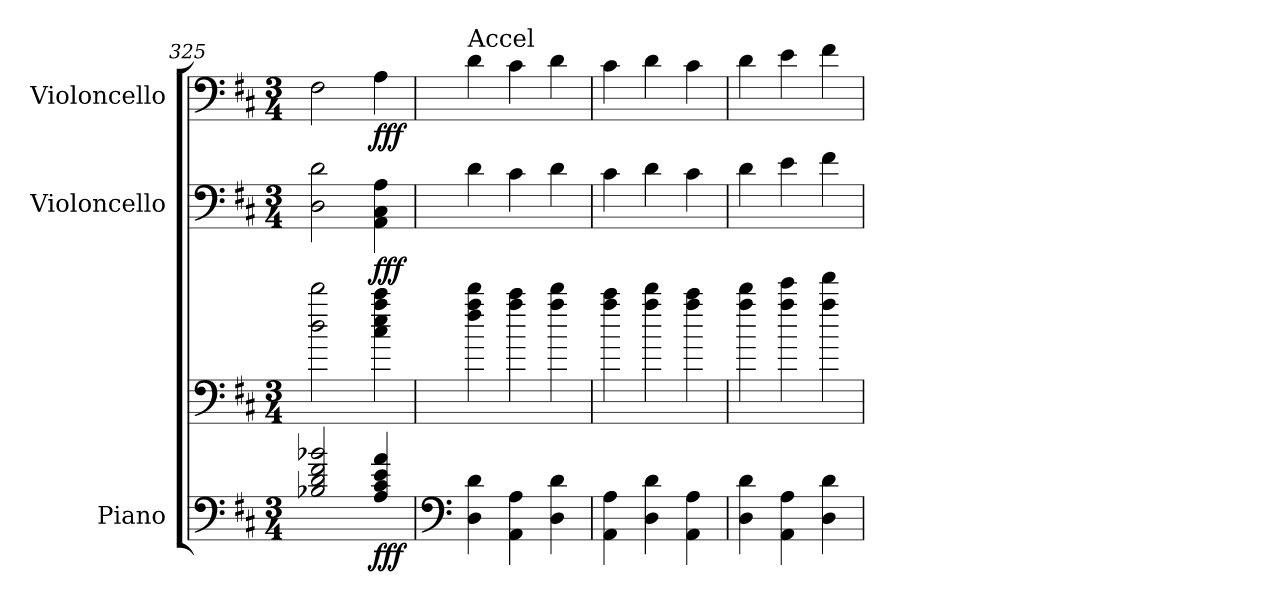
**kern	**kern	**dynam	**kern	**dynam	**kern	**dynam
*part3	*part3	*part3	*part2	*part2	*part1	*part1
*staff4	*staff3	*staff3/4	*staff2	*staff2	*staff1	*staff1
*I"Piano	*	*	*I"Violoncello	*	*I"Violoncello	*
*I'Pno.	*	*	*I'Vc.	*	*I'Vc.	*
*clefF4	*clefF4	*	*clefF4	*	*clefF4	*
*k[f#c#]	*k[f#c#]	*	*k[f#c#]	*	*k[f#c#]	*
*M3/4	*M3/4	*	*M3/4	*	*M3/4	*
=325	=325	=325	=325	=325	=325	=325
2B-X/ 2d/ 2f#/ 2b-X/	2dd\ 2ddd\	.	2D\ 2d\	.	2F#\	.
!	!	!LO:DY:b=2	!	!LO:DY:b	!	!LO:DY:b
4A/ 4c#/ 4e/ 4a/	4cc#\ 4ee\ 4aa\ 4ccc#\	fff	4AA\ 4C#\ 4A\	fff	4A\	fff
=326	=326	=326	=326	=326	=326	=326
*clefF4	*	*	*	*	*	*
*	*	*	*	*	*MM290	*
!	!	!	!	!	!LO:TX:a:t=Accel	!
4D\ 4d\	4ff#\ 4aa\ 4ddd\	.	4d\	.	4d\	.
4AA\ 4A\	4aa\ 4ccc#\	.	4c#\	.	4c#\	.
4D\ 4d\	4aa\ 4ddd\	.	4d\	.	4d\	.
=327	=327	=327	=327	=327	=327	=327
*	*	*	*	*	*MM295	*
4AA\ 4A\	4aa\ 4ccc#\	.	4c#\	.	4c#\	.
4D\ 4d\	4aa\ 4ddd\	.	4d\	.	4d\	.
4AA\ 4A\	4aa\ 4ccc#\	.	4c#\	.	4c#\	.
=328	=328	=328	=328	=328	=328	=328
*	*	*	*	*	*MM300	*
4D\ 4d\	4aa\ 4ddd\	.	4d\	.	4d\	.
4AA\ 4A\	4aa\ 4eee\	.	4e\	.	4e\	.
4D\ 4d\	4aa\ 4fff#\	.	4f#\	.	4f#\	.
=	=	=	=	=	=	=
*-	*-	*-	*-	*-	*-	*-
